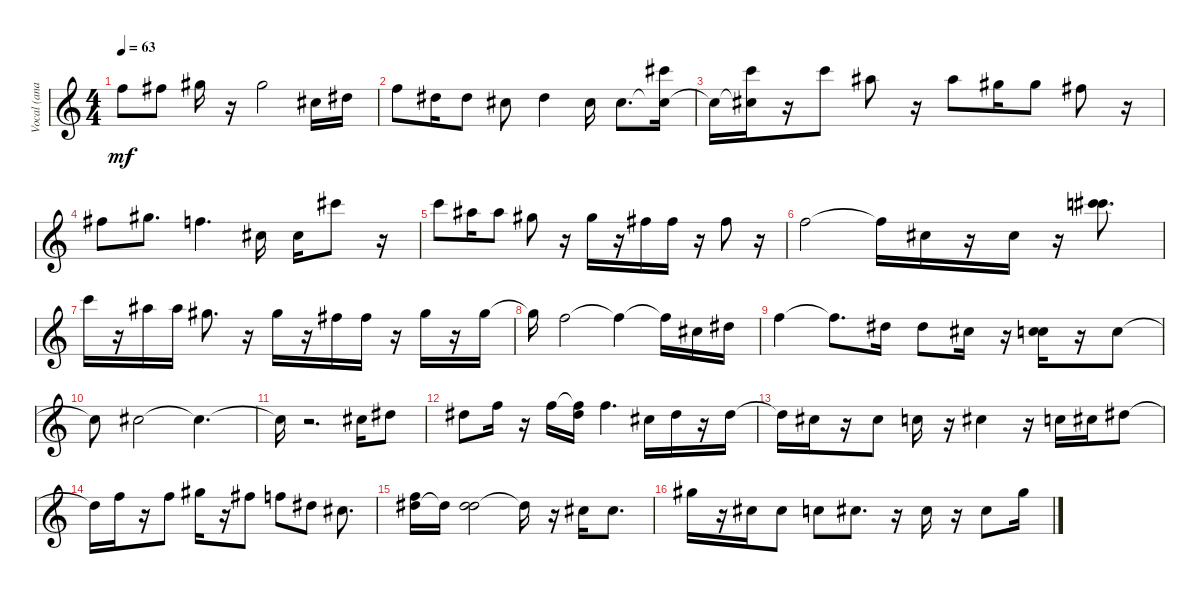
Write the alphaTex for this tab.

\track ("Vocal (Staff" "Vocal (ana") {instrument pad2warm}
\staff {score}
\tuning (E4 B3 G3 D3 A2 E2 B1) {hide}
\ts (4 4)
\tempo 63
\clef g2
\ks c
13.1.8{dy mf} 14.1.8 16.1.16 r.16 16.1.2 9.1.16 11.1.16 |
13.1.8 11.1.16 11.1.8 9.1.8 11.1.4 9.1.16 9.1.8{d} (9.1{t} 26.2).16 |
9.1{t}.16 (9.1{t} 25.2).16 r.16 20.1.8 18.1.8 r.16 18.1.8 16.1.16 16.1.8 14.1.8 r.16 |
14.1.8 16.1.8{d} 13.1.4{d} 9.1.16 9.1.16 21.1.8 r.16 |
20.1.8 18.1.16 18.1.8 16.1.8 r.16 16.1.16 r.16 14.1.16 14.1.16 r.16 14.1.8 r.16 |
13.1.2 13.1{t}.16 9.1.16 r.16 9.1.16 r.16 (21.1 25.2).8{d} |
20.1.16 r.16 18.1.16 18.1.16 16.1.8{d} r.16 16.1.16 r.16 14.1.16 14.1.16 r.16 16.1.16 r.16 16.1.16 |
16.1{t}.16 13.1.2 13.1{t}.4 13.1{t}.16 9.1.16 11.1.16 |
13.1.4 13.1{t}.8{d} 11.1.16 11.1.8 9.1.16 r.16 (9.1 13.2).16 r.16 8.1.8 |
8.1{t}.8 9.1.2 9.1{t}.4{d} |
9.1{t}.16 r.2{d} 9.1.16 11.1.8 |
11.1.8 13.1.16 r.16 13.1.16 (13.1{t} 16.2).16 13.1.4{d} 9.1.16 11.1.16 r.16 11.1.16 |
11.1{t}.16 9.1.16 r.16 9.1.8 8.1.16 r.16 9.1.4 r.16 8.1.16 9.1.16 11.1.8 |
11.1{t}.16 13.1.16 r.16 13.1.8 16.1.16 r.16 14.1.8 13.1.8 11.1.8 9.1.8{d} |
(11.1 18.2).16 11.1{t}.16 (11.1 16.2).2 11.1{t}.16 r.16 9.1.16 9.1.8{d} |
16.1.16 r.16 9.1.16 9.1.8 8.1.8 9.1.8{d} r.16 9.1.16 r.16 9.1.8 16.1.16
